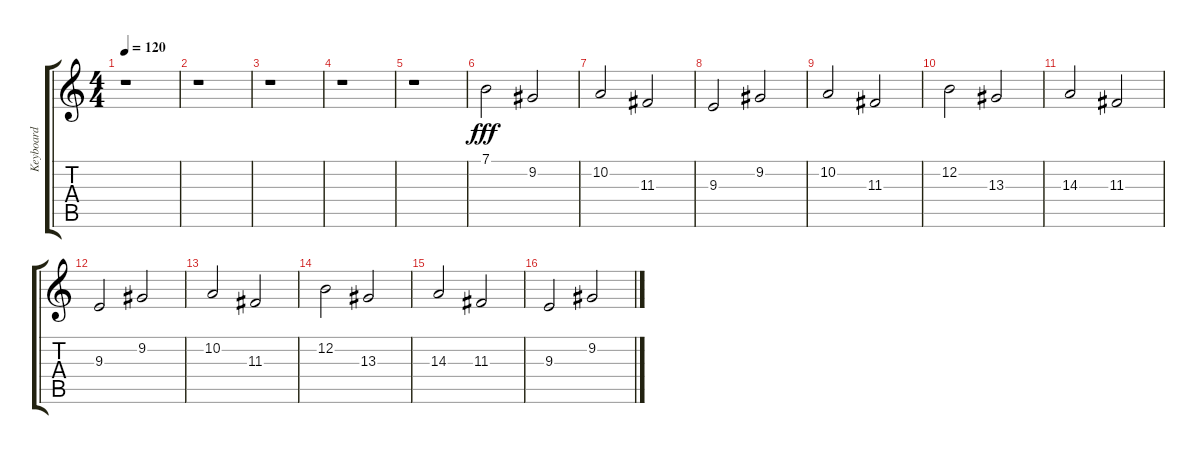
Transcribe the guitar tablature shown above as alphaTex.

\track ("Keyboard" "Keyboard") {instrument recorder}
\staff {score tabs}
\tuning (E4 B3 G3 D3 A2 E2) {hide}
\ts (4 4)
\tempo 120
\clef g2
\ks c
r.1{dy fff instrument recorder} |
r.1 |
r.1 |
r.1 |
r.1 |
7.1.2 9.2.2 |
10.2.2 11.3.2 |
9.3.2 9.2.2 |
10.2.2 11.3.2 |
12.2.2 13.3.2 |
14.3.2 11.3.2 |
9.3.2 9.2.2 |
10.2.2 11.3.2 |
12.2.2 13.3.2 |
14.3.2 11.3.2 |
9.3.2 9.2.2
